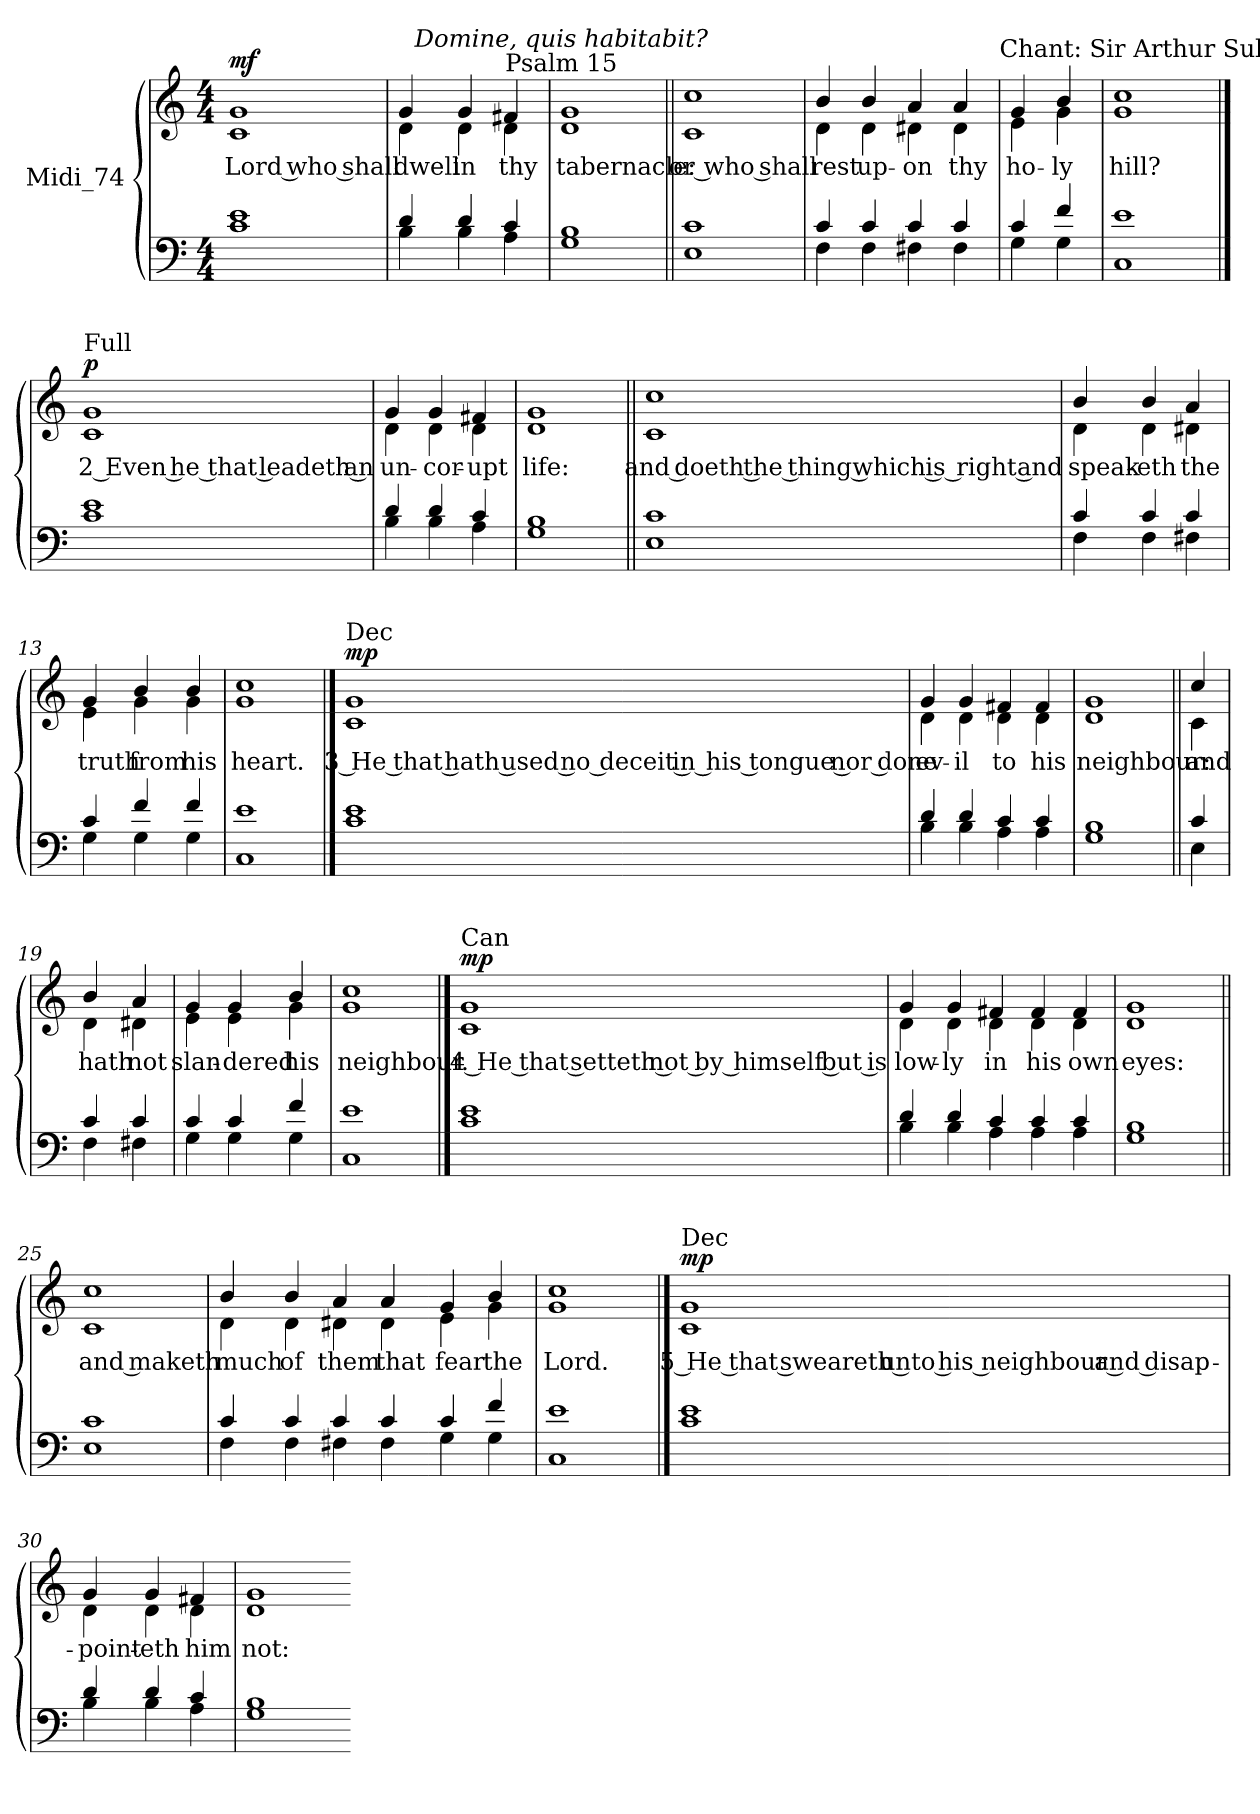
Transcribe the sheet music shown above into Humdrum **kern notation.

**kern	**kern	**text	**dynam
*part2	*part1	*part1	*part1
*staff2	*staff1	*staff1	*staff1
*I"Midi_74	*I"Midi_74	*	*
*clefF4	*clefG2	*	*
*k[]	*k[]	*	*
*C:	*C:	*	*
*M4/4	*M4/4	*	*
=1	=1	=1	=1
*^	*	*	*
!	!	!LO:TX:a:t=Full	!	!
!	!	!	!LO:LY:b	!LO:DY:b
*	*	*^	*	*
1e	1c	1g	1c	Lord who shall	mf
=2	=2	=2	=2	=2	=2
!	!	!	!	!LO:LY:b	!
4d	4B	4g	4d	dwell	.
!	!	!	!	!LO:LY:b	!
4d	4B	4g	4d	in	.
!	!	!	!	!LO:LY:b	!
4c	4A	4f#X	4d	thy	.
=3	=3	=3	=3	=3	=3
!	!	!LO:TX:a:cj:t=Psalm 15	!	!	!
!	!	!LO:TX:a:i:cj:t=Domine, quis habitabit?	!	!	!
!	!	!	!	!LO:LY:b	!
1B	1G	1g	1d	tabernacle:	.
=4||	=4||	=4||	=4||	=4||	=4||
!	!	!	!	!LO:LY:b	!
1c	1E	1cc	1c	or who shall	.
=5	=5	=5	=5	=5	=5
!	!	!	!	!LO:LY:b	!
4c	4F	4b	4d	rest	.
!	!	!	!	!LO:LY:b	!
4c	4F	4b	4d	up-	.
!	!	!	!	!LO:LY:b	!
4c	4F#X	4a	4d#X	-on	.
!	!	!	!	!LO:LY:b	!
4c	4F#	4a	4d#	thy	.
!	!	!	!LO:TX:a:t=Chant&colon;  Sir Arthur Sullivan	!	!
=6	=6	=6	=6	=6	=6
!	!	!	!	!LO:LY:b	!
4c	4G	4g	4e	ho-	.
!	!	!	!	!LO:LY:b	!
4f	4G	4b	4g	-ly	.
=7	=7	=7	=7	=7	=7
!	!	!	!	!LO:LY:b	!
1e	1C	1cc	1g	hill?	.
!!LO:LB:g=z	!!
==8	==8	==8	==8	==8	==8
!	!	!LO:TX:a:t=Full	!	!	!
!	!	!	!	!LO:LY:b	!LO:DY:b
1e	1c	1g	1c	2 Even he that leadeth an	p
=9	=9	=9	=9	=9	=9
!	!	!	!	!LO:LY:b	!
4d	4B	4g	4d	un-	.
!	!	!	!	!LO:LY:b	!
4d	4B	4g	4d	-cor-	.
!	!	!	!	!LO:LY:b	!
4c	4A	4f#X	4d	-upt	.
=10	=10	=10	=10	=10	=10
!	!	!	!	!LO:LY:b	!
1B	1G	1g	1d	life:	.
=11||	=11||	=11||	=11||	=11||	=11||
!	!	!	!	!LO:LY:b	!
1c	1E	1cc	1c	and doeth the thing which is right and	.
!!LO:LB:g=z	!!
=12	=12	=12	=12	=12	=12
!	!	!	!	!LO:LY:b	!
4c	4F	4b	4d	speak-	.
!	!	!	!	!LO:LY:b	!
4c	4F	4b	4d	-eth	.
!	!	!	!	!LO:LY:b	!
4c	4F#X	4a	4d#X	the	.
=13	=13	=13	=13	=13	=13
!	!	!	!	!LO:LY:b	!
4c	4G	4g	4e	truth	.
!	!	!	!	!LO:LY:b	!
4f	4G	4b	4g	from	.
!	!	!	!	!LO:LY:b	!
4f	4G	4b	4g	his	.
=14	=14	=14	=14	=14	=14
!	!	!	!	!LO:LY:b	!
1e	1C	1cc	1g	heart.	.
==15	==15	==15	==15	==15	==15
!	!	!LO:TX:a:t=Dec	!	!	!
!	!	!	!	!LO:LY:b	!LO:DY:b
1e	1c	1g	1c	3 He that hath used no deceit in his tongue nor done	mp
!!LO:LB:g=z	!!
=16	=16	=16	=16	=16	=16
!	!	!	!	!LO:LY:b	!
4d	4B	4g	4d	ev-	.
!	!	!	!	!LO:LY:b	!
4d	4B	4g	4d	-il	.
!	!	!	!	!LO:LY:b	!
4c	4A	4f#X	4d	to	.
!	!	!	!	!LO:LY:b	!
4c	4A	4f#	4d	his	.
=17	=17	=17	=17	=17	=17
!	!	!	!	!LO:LY:b	!
1B	1G	1g	1d	neighbour:	.
=18||	=18||	=18||	=18||	=18||	=18||
!	!	!	!	!LO:LY:b	!
4c	4E	4cc	4c	and	.
=19	=19	=19	=19	=19	=19
!	!	!	!	!LO:LY:b	!
4c	4F	4b	4d	hath	.
!	!	!	!	!LO:LY:b	!
4c	4F#X	4a	4d#X	not	.
=20	=20	=20	=20	=20	=20
!	!	!	!	!LO:LY:b	!
4c	4G	4g	4e	slan-	.
!	!	!	!	!LO:LY:b	!
4c	4G	4g	4e	-dered	.
!	!	!	!	!LO:LY:b	!
4f	4G	4b	4g	his	.
=21	=21	=21	=21	=21	=21
!	!	!	!	!LO:LY:b	!
1e	1C	1cc	1g	neighbour.	.
!!LO:LB:g=z	!!
==22	==22	==22	==22	==22	==22
!	!	!LO:TX:a:t=Can	!	!	!
!	!	!	!	!LO:LY:b	!LO:DY:b
1e	1c	1g	1c	4 He that setteth not by himself but is	mp
=23	=23	=23	=23	=23	=23
!	!	!	!	!LO:LY:b	!
4d	4B	4g	4d	low-	.
!	!	!	!	!LO:LY:b	!
4d	4B	4g	4d	-ly	.
!	!	!	!	!LO:LY:b	!
4c	4A	4f#X	4d	in	.
!	!	!	!	!LO:LY:b	!
4c	4A	4f#	4d	his	.
!	!	!	!	!LO:LY:b	!
4c	4A	4f#	4d	own	.
=24	=24	=24	=24	=24	=24
!	!	!	!	!LO:LY:b	!
1B	1G	1g	1d	eyes:	.
=25||	=25||	=25||	=25||	=25||	=25||
!	!	!	!	!LO:LY:b	!
1c	1E	1cc	1c	and maketh	.
=26	=26	=26	=26	=26	=26
!	!	!	!	!LO:LY:b	!
4c	4F	4b	4d	much	.
!	!	!	!	!LO:LY:b	!
4c	4F	4b	4d	of	.
!	!	!	!	!LO:LY:b	!
4c	4F#X	4a	4d#X	them	.
!	!	!	!	!LO:LY:b	!
4c	4F#	4a	4d#	that	.
!!LO:LB:g=z	!!
=27-	=27-	=27-	=27-	=27-	=27-
!	!	!	!	!LO:LY:b	!
4c	4G	4g	4e	fear	.
!	!	!	!	!LO:LY:b	!
4f	4G	4b	4g	the	.
=28	=28	=28	=28	=28	=28
!	!	!	!	!LO:LY:b	!
1e	1C	1cc	1g	Lord.	.
==29	==29	==29	==29	==29	==29
!	!	!LO:TX:a:t=Dec	!	!	!
!	!	!	!	!LO:LY:b	!LO:DY:b
1e	1c	1g	1c	5 He that sweareth unto his neighbour and disap-	mp
=30	=30	=30	=30	=30	=30
!	!	!	!	!LO:LY:b	!
4d	4B	4g	4d	-point-	.
!	!	!	!	!LO:LY:b	!
4d	4B	4g	4d	-eth	.
!	!	!	!	!LO:LY:b	!
4c	4A	4f#X	4d	him	.
=31	=31	=31	=31	=31	=31
!	!	!	!	!LO:LY:b	!
1B	1G	1g	1d	not:	.
*v	*v	*	*	*	*
*	*v	*v	*	*
=-	=-	=-	=-
*-	*-	*-	*-
